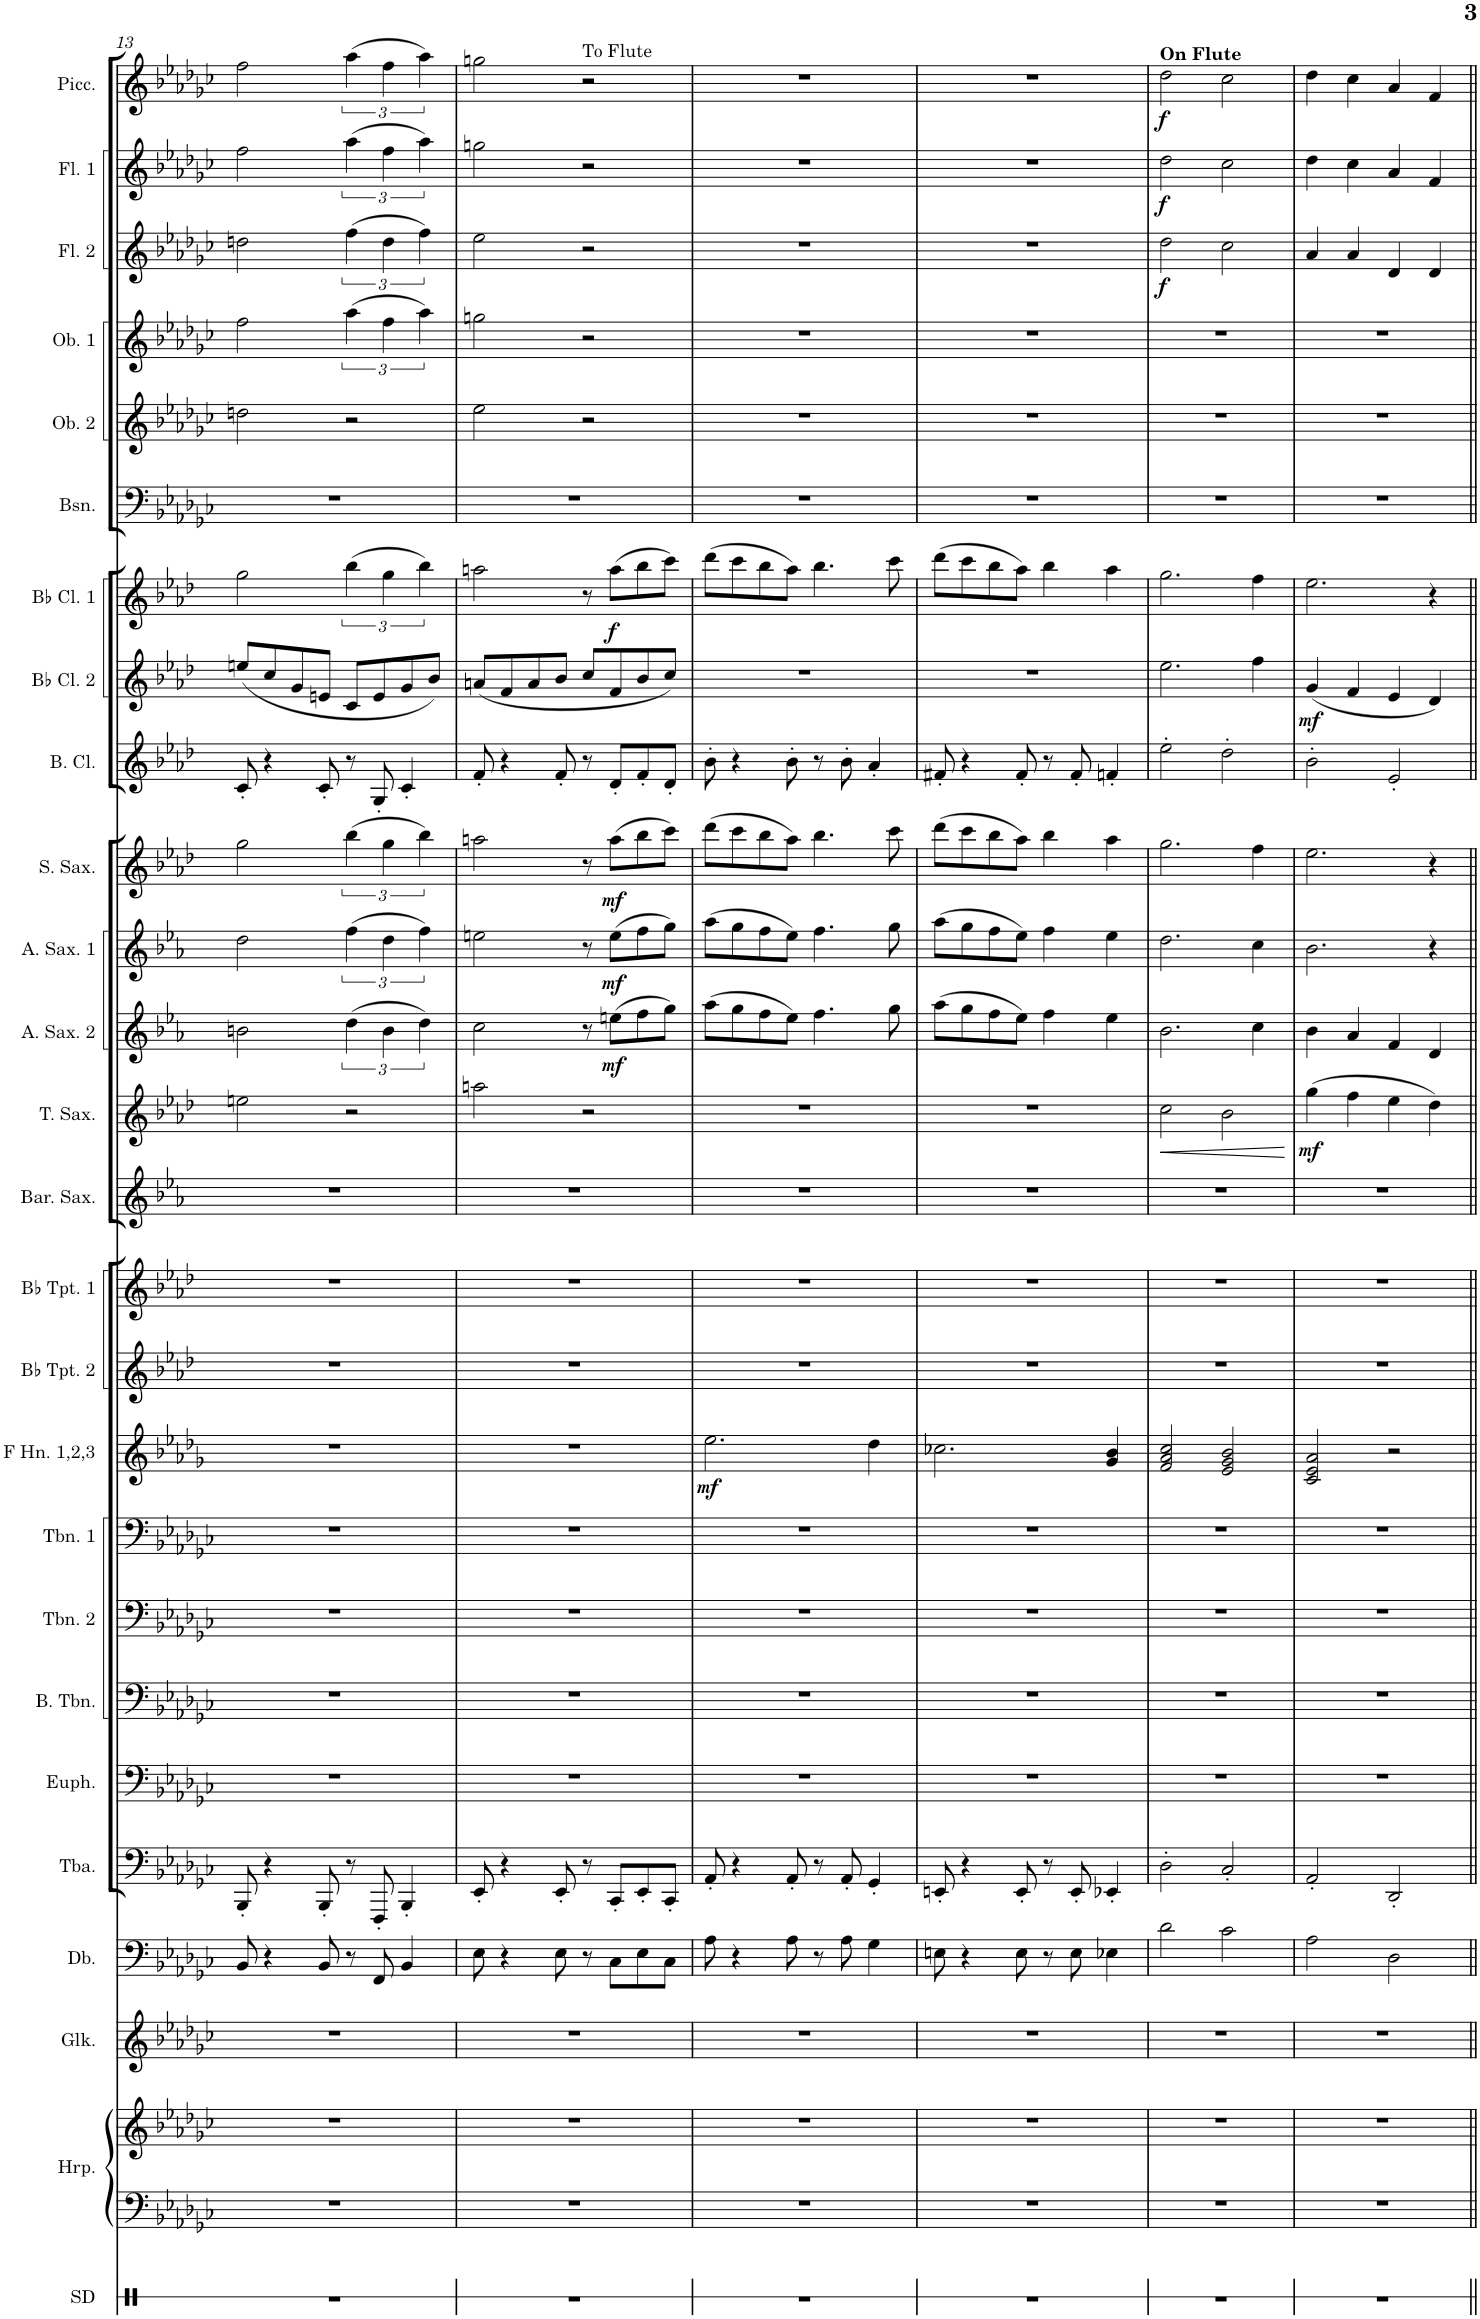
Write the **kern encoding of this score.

**kern	**kern	**kern	**kern	**kern	**kern	**kern	**kern	**kern	**kern	**kern	**dynam	**kern	**kern	**kern	**kern	**dynam	**kern	**dynam	**kern	**dynam	**kern	**dynam	**kern	**kern	**dynam	**kern	**dynam	**kern	**kern	**kern	**kern	**dynam	**kern	**dynam	**kern	**dynam
*part26	*part25	*part25	*part24	*part23	*part22	*part21	*part20	*part19	*part18	*part17	*part17	*part16	*part15	*part14	*part13	*part13	*part12	*part12	*part11	*part11	*part10	*part10	*part9	*part8	*part8	*part7	*part7	*part6	*part5	*part4	*part3	*part3	*part2	*part2	*part1	*part1
*staff27	*staff26	*staff25	*staff24	*staff23	*staff22	*staff21	*staff20	*staff19	*staff18	*staff17	*staff17	*staff16	*staff15	*staff14	*staff13	*staff13	*staff12	*staff12	*staff11	*staff11	*staff10	*staff10	*staff9	*staff8	*staff8	*staff7	*staff7	*staff6	*staff5	*staff4	*staff3	*staff3	*staff2	*staff2	*staff1	*staff1
*I"Snare Drum	*I"Harp	*	*I"Glockenspiel	*I"Double Bass	*I"Tuba	*I"Euphonium	*I"Bass Trombone	*I"Trombone 2	*I"Trombone 1	*I"F Horn 1,2,3	*	*I"Bb Trumpet 2	*I"Bb Trumpet 1	*I"Baritone Saxophone	*I"Tenor Saxophone	*	*I"Alto Saxophone 2	*	*I"Alto Saxophone 1	*	*I"Soprano Saxophone	*	*I"Bass Clarinet	*I"Bb Clarinet 2	*	*I"Bb Clarinet 1	*	*I"Bassoon	*I"Oboe 2	*I"Oboe 1	*I"Flute 2	*	*I"Flute 1	*	*I"Piccolo	*
*I'SD	*I'Hrp.	*	*I'Glk.	*I'Db.	*I'Tba.	*I'Euph.	*I'B. Tbn.	*I'Tbn. 2	*I'Tbn. 1	*I'F Hn. 1,2,3	*	*I'Bb Tpt. 2	*I'Bb Tpt. 1	*I'Bar. Sax.	*I'T. Sax.	*	*I'A. Sax. 2	*	*I'A. Sax. 1	*	*I'S. Sax.	*	*I'B. Cl.	*I'Bb Cl. 2	*	*I'Bb Cl. 1	*	*I'Bsn.	*I'Ob. 2	*I'Ob. 1	*I'Fl. 2	*	*I'Fl. 1	*	*I'Picc.	*
!!LO:PB:g=z
*clefX	*clefF4	*clefG2	*clefG2	*clefF4	*clefF4	*clefF4	*clefF4	*clefF4	*clefF4	*clefG2	*	*clefG2	*clefG2	*clefG2	*clefG2	*	*clefG2	*	*clefG2	*	*clefG2	*	*clefG2	*clefG2	*	*clefG2	*	*clefF4	*clefG2	*clefG2	*clefG2	*	*clefG2	*	*clefG2	*
*	*	*	*Trd-14c-24	*Trd7c12	*	*	*	*	*	*Trd4c7	*	*Trd1c2	*Trd1c2	*Trd12c21	*Trd8c14	*	*Trd5c9	*	*Trd5c9	*	*Trd1c2	*	*Trd8c14	*Trd1c2	*	*Trd1c2	*	*	*	*	*	*	*	*	*Trd-7c-12	*
*k[]	*k[b-e-a-d-g-c-]	*k[b-e-a-d-g-c-]	*k[b-e-a-d-g-c-]	*k[b-e-a-d-g-c-]	*k[b-e-a-d-g-c-]	*k[b-e-a-d-g-c-]	*k[b-e-a-d-g-c-]	*k[b-e-a-d-g-c-]	*k[b-e-a-d-g-c-]	*k[b-e-a-d-g-]	*	*k[b-e-a-d-]	*k[b-e-a-d-]	*k[b-e-a-]	*k[b-e-a-d-]	*	*k[b-e-a-]	*	*k[b-e-a-]	*	*k[b-e-a-d-]	*	*k[b-e-a-d-]	*k[b-e-a-d-]	*	*k[b-e-a-d-]	*	*k[b-e-a-d-g-c-]	*k[b-e-a-d-g-c-]	*k[b-e-a-d-g-c-]	*k[b-e-a-d-g-c-]	*	*k[b-e-a-d-g-c-]	*	*k[b-e-a-d-g-c-]	*
*M4/4	*M4/4	*M4/4	*M4/4	*M4/4	*M4/4	*M4/4	*M4/4	*M4/4	*M4/4	*M4/4	*	*M4/4	*M4/4	*M4/4	*M4/4	*	*M4/4	*	*M4/4	*	*M4/4	*	*M4/4	*M4/4	*	*M4/4	*	*M4/4	*M4/4	*M4/4	*M4/4	*	*M4/4	*	*M4/4	*
=13	=13	=13	=13	=13	=13	=13	=13	=13	=13	=13	=13	=13	=13	=13	=13	=13	=13	=13	=13	=13	=13	=13	=13	=13	=13	=13	=13	=13	=13	=13	=13	=13	=13	=13	=13	=13
1r	1r	1r	1r	8BB-/	8BBB-'/	1r	1r	1r	1r	1r	.	1r	1r	1r	2een\	.	2bn\	.	2dd\	.	2gg\	.	8c'/	(8een/L	.	2gg\	.	1r	2ddn\	2ff\	2ddn\	.	2ff\	.	2ff\	.
.	.	.	.	4r	4r	.	.	.	.	.	.	.	.	.	.	.	.	.	.	.	.	.	4r	8cc/	.	.	.	.	.	.	.	.	.	.	.	.
.	.	.	.	.	.	.	.	.	.	.	.	.	.	.	.	.	.	.	.	.	.	.	.	8g/	.	.	.	.	.	.	.	.	.	.	.	.
.	.	.	.	8BB-/	8BBB-'/	.	.	.	.	.	.	.	.	.	.	.	.	.	.	.	.	.	8c'/	8en/J	.	.	.	.	.	.	.	.	.	.	.	.
.	.	.	.	8r	8r	.	.	.	.	.	.	.	.	.	2r	.	(6dd\	.	(6ff\	.	(6bb-\	.	8r	8c/L	.	(6bb-\	.	.	2r	(6aa-\	(6ff\	.	(6aa-\	.	(6aa-\	.
.	.	.	.	8FF/	8FFF'/	.	.	.	.	.	.	.	.	.	.	.	.	.	.	.	.	.	8G'/	8e/	.	.	.	.	.	.	.	.	.	.	.	.
.	.	.	.	.	.	.	.	.	.	.	.	.	.	.	.	.	6b\	.	6dd\	.	6gg\	.	.	.	.	6gg\	.	.	.	6ff\	6dd\	.	6ff\	.	6ff\	.
.	.	.	.	4BB-/	4BBB-'/	.	.	.	.	.	.	.	.	.	.	.	.	.	.	.	.	.	4c'/	8g/	.	.	.	.	.	.	.	.	.	.	.	.
.	.	.	.	.	.	.	.	.	.	.	.	.	.	.	.	.	6dd\)	.	6ff\)	.	6bb-\)	.	.	.	.	6bb-\)	.	.	.	6aa-\)	6ff\)	.	6aa-\)	.	6aa-\)	.
.	.	.	.	.	.	.	.	.	.	.	.	.	.	.	.	.	.	.	.	.	.	.	.	8b-/J)	.	.	.	.	.	.	.	.	.	.	.	.
=14	=14	=14	=14	=14	=14	=14	=14	=14	=14	=14	=14	=14	=14	=14	=14	=14	=14	=14	=14	=14	=14	=14	=14	=14	=14	=14	=14	=14	=14	=14	=14	=14	=14	=14	=14	=14
1r	1r	1r	1r	8E-\	8EE-'/	1r	1r	1r	1r	1r	.	1r	1r	1r	2aan\	.	2cc\	.	2een\	.	2aan\	.	8f'/	(8an/L	.	2aan\	.	1r	2ee-\	2ggn\	2ee-\	.	2ggn\	.	2ggn\	.
.	.	.	.	4r	4r	.	.	.	.	.	.	.	.	.	.	.	.	.	.	.	.	.	4r	8f/	.	.	.	.	.	.	.	.	.	.	.	.
.	.	.	.	.	.	.	.	.	.	.	.	.	.	.	.	.	.	.	.	.	.	.	.	8a/	.	.	.	.	.	.	.	.	.	.	.	.
.	.	.	.	8E-\	8EE-'/	.	.	.	.	.	.	.	.	.	.	.	.	.	.	.	.	.	8f'/	8b-/J	.	.	.	.	.	.	.	.	.	.	.	.
!	!	!	!	!	!	!	!	!	!	!	!	!	!	!	!	!	!	!	!	!	!	!	!	!	!	!	!	!	!	!	!	!	!	!	!LO:TX:a:t=To Flute	!
.	.	.	.	8r	8r	.	.	.	.	.	.	.	.	.	2r	.	8r	.	8r	.	8r	.	8r	8cc/L	.	8r	.	.	2r	2r	2r	.	2r	.	2r	.
!	!	!	!	!	!	!	!	!	!	!	!	!	!	!	!	!	!	!LO:DY:b	!	!LO:DY:b	!	!LO:DY:b	!	!	!	!	!LO:DY:b	!	!	!	!	!	!	!	!	!
.	.	.	.	8C-\L	8CC-'/L	.	.	.	.	.	.	.	.	.	.	.	(8een\L	mf	(8ee\L	mf	(8aa\L	mf	8d-'/L	8f/	.	(8aa\L	f	.	.	.	.	.	.	.	.	.
.	.	.	.	8E-\	8EE-'/	.	.	.	.	.	.	.	.	.	.	.	8ff\	.	8ff\	.	8bb-\	.	8f'/	8b-/	.	8bb-\	.	.	.	.	.	.	.	.	.	.
.	.	.	.	8C-\J	8CC-'/J	.	.	.	.	.	.	.	.	.	.	.	8gg\J)	.	8gg\J)	.	8ccc\J)	.	8d-'/J	8cc/J)	.	8ccc\J)	.	.	.	.	.	.	.	.	.	.
=15	=15	=15	=15	=15	=15	=15	=15	=15	=15	=15	=15	=15	=15	=15	=15	=15	=15	=15	=15	=15	=15	=15	=15	=15	=15	=15	=15	=15	=15	=15	=15	=15	=15	=15	=15	=15
!	!	!	!	!	!	!	!	!	!	!	!LO:DY:b	!	!	!	!	!	!	!	!	!	!	!	!	!	!	!	!	!	!	!	!	!	!	!	!	!
1r	1r	1r	1r	8A-\	8AA-'/	1r	1r	1r	1r	2.ee-\	mf	1r	1r	1r	1r	.	(8aa-\L	.	(8aa-\L	.	(8ddd-\L	.	8b-'\	1r	.	(8ddd-\L	.	1r	1r	1r	1r	.	1r	.	1r	.
.	.	.	.	4r	4r	.	.	.	.	.	.	.	.	.	.	.	8gg\	.	8gg\	.	8ccc\	.	4r	.	.	8ccc\	.	.	.	.	.	.	.	.	.	.
.	.	.	.	.	.	.	.	.	.	.	.	.	.	.	.	.	8ff\	.	8ff\	.	8bb-\	.	.	.	.	8bb-\	.	.	.	.	.	.	.	.	.	.
.	.	.	.	8A-\	8AA-'/	.	.	.	.	.	.	.	.	.	.	.	8ee-\J)	.	8ee-\J)	.	8aa-\J)	.	8b-'\	.	.	8aa-\J)	.	.	.	.	.	.	.	.	.	.
.	.	.	.	8r	8r	.	.	.	.	.	.	.	.	.	.	.	4.ff\	.	4.ff\	.	4.bb-\	.	8r	.	.	4.bb-\	.	.	.	.	.	.	.	.	.	.
.	.	.	.	8A-\	8AA-'/	.	.	.	.	.	.	.	.	.	.	.	.	.	.	.	.	.	8b-'\	.	.	.	.	.	.	.	.	.	.	.	.	.
.	.	.	.	4G-\	4GG-'/	.	.	.	.	4dd-\	.	.	.	.	.	.	.	.	.	.	.	.	4a-'/	.	.	.	.	.	.	.	.	.	.	.	.	.
.	.	.	.	.	.	.	.	.	.	.	.	.	.	.	.	.	8gg\	.	8gg\	.	8ccc\	.	.	.	.	8ccc\	.	.	.	.	.	.	.	.	.	.
=16	=16	=16	=16	=16	=16	=16	=16	=16	=16	=16	=16	=16	=16	=16	=16	=16	=16	=16	=16	=16	=16	=16	=16	=16	=16	=16	=16	=16	=16	=16	=16	=16	=16	=16	=16	=16
1r	1r	1r	1r	8En\	8EEn'/	1r	1r	1r	1r	2.cc-X\	.	1r	1r	1r	1r	.	(8aa-\L	.	(8aa-\L	.	(8ddd-\L	.	8f#X'/	1r	.	(8ddd-\L	.	1r	1r	1r	1r	.	1r	.	1r	.
.	.	.	.	4r	4r	.	.	.	.	.	.	.	.	.	.	.	8gg\	.	8gg\	.	8ccc\	.	4r	.	.	8ccc\	.	.	.	.	.	.	.	.	.	.
.	.	.	.	.	.	.	.	.	.	.	.	.	.	.	.	.	8ff\	.	8ff\	.	8bb-\	.	.	.	.	8bb-\	.	.	.	.	.	.	.	.	.	.
.	.	.	.	8E\	8EE'/	.	.	.	.	.	.	.	.	.	.	.	8ee-\J)	.	8ee-\J)	.	8aa-\J)	.	8f#'/	.	.	8aa-\J)	.	.	.	.	.	.	.	.	.	.
.	.	.	.	8r	8r	.	.	.	.	.	.	.	.	.	.	.	4ff\	.	4ff\	.	4bb-\	.	8r	.	.	4bb-\	.	.	.	.	.	.	.	.	.	.
.	.	.	.	8E\	8EE'/	.	.	.	.	.	.	.	.	.	.	.	.	.	.	.	.	.	8f#'/	.	.	.	.	.	.	.	.	.	.	.	.	.
.	.	.	.	4E-X\	4EE-X'/	.	.	.	.	4g-/ 4b-/	.	.	.	.	.	.	4ee-\	.	4ee-\	.	4aa-\	.	4fn'/	.	.	4aa-\	.	.	.	.	.	.	.	.	.	.
=17	=17	=17	=17	=17	=17	=17	=17	=17	=17	=17	=17	=17	=17	=17	=17	=17	=17	=17	=17	=17	=17	=17	=17	=17	=17	=17	=17	=17	=17	=17	=17	=17	=17	=17	=17	=17
!	!	!	!	!	!	!	!	!	!	!	!	!	!	!	!	!	!	!	!	!	!	!	!	!	!	!	!	!	!	!	!	!	!	!	!LO:TX:a:B:t=On Flute	!
!	!	!	!	!	!	!	!	!	!	!	!	!	!	!	!	!LO:HP:b	!	!	!	!	!	!	!	!	!	!	!	!	!	!	!	!LO:DY:b	!	!LO:DY:b	!	!LO:DY:b
1r	1r	1r	1r	2d-\	2D-'\	1r	1r	1r	1r	2f/ 2a-/ 2cc/	.	1r	1r	1r	2cc\	<	2.b-\	.	2.dd\	.	2.gg\	.	2ee-'\	2.ee-\	.	2.gg\	.	1r	1r	1r	2dd-\	f	2dd-\	f	2dd-\	f
.	.	.	.	2c-\	2C-'/	.	.	.	.	2e-/ 2g-/ 2b-/	.	.	.	.	2b-\	.	.	.	.	.	.	.	2dd-'\	.	.	.	.	.	.	.	2cc-\	.	2cc-\	.	2cc-\	.
.	.	.	.	.	.	.	.	.	.	.	.	.	.	.	.	.	4cc\	.	4cc\	.	4ff\	.	.	4ff\	.	4ff\	.	.	.	.	.	.	.	.	.	.
.	.	.	.	.	.	.	.	.	.	.	.	.	.	.	.	[	.	.	.	.	.	.	.	.	.	.	.	.	.	.	.	.	.	.	.	.
=18	=18	=18	=18	=18	=18	=18	=18	=18	=18	=18	=18	=18	=18	=18	=18	=18	=18	=18	=18	=18	=18	=18	=18	=18	=18	=18	=18	=18	=18	=18	=18	=18	=18	=18	=18	=18
!	!	!	!	!	!	!	!	!	!	!	!	!	!	!	!	!LO:DY:b	!	!	!	!	!	!	!	!	!LO:DY:b	!	!	!	!	!	!	!	!	!	!	!
1r	1r	1r	1r	2A-\	2AA-'/	1r	1r	1r	1r	2c/ 2e-/ 2a-/	.	1r	1r	1r	(4gg\	mf	4b-\	.	2.b-\	.	2.ee-\	.	2b-'\	(4g/	mf	2.ee-\	.	1r	1r	1r	4a-/	.	4dd-\	.	4dd-\	.
.	.	.	.	.	.	.	.	.	.	.	.	.	.	.	4ff\	.	4a-/	.	.	.	.	.	.	4f/	.	.	.	.	.	.	4a-/	.	4cc-\	.	4cc-\	.
.	.	.	.	2D-\	2DD-'/	.	.	.	.	2r	.	.	.	.	4ee-\	.	4f/	.	.	.	.	.	2e-'/	4e-/	.	.	.	.	.	.	4d-/	.	4a-/	.	4a-/	.
.	.	.	.	.	.	.	.	.	.	.	.	.	.	.	4dd-\)	.	4d/	.	4r	.	4r	.	.	4d-/)	.	4r	.	.	.	.	4d-/	.	4f/	.	4f/	.
=||	=||	=||	=||	=||	=||	=||	=||	=||	=||	=||	=||	=||	=||	=||	=||	=||	=||	=||	=||	=||	=||	=||	=||	=||	=||	=||	=||	=||	=||	=||	=||	=||	=||	=||	=||	=||
*-	*-	*-	*-	*-	*-	*-	*-	*-	*-	*-	*-	*-	*-	*-	*-	*-	*-	*-	*-	*-	*-	*-	*-	*-	*-	*-	*-	*-	*-	*-	*-	*-	*-	*-	*-	*-
